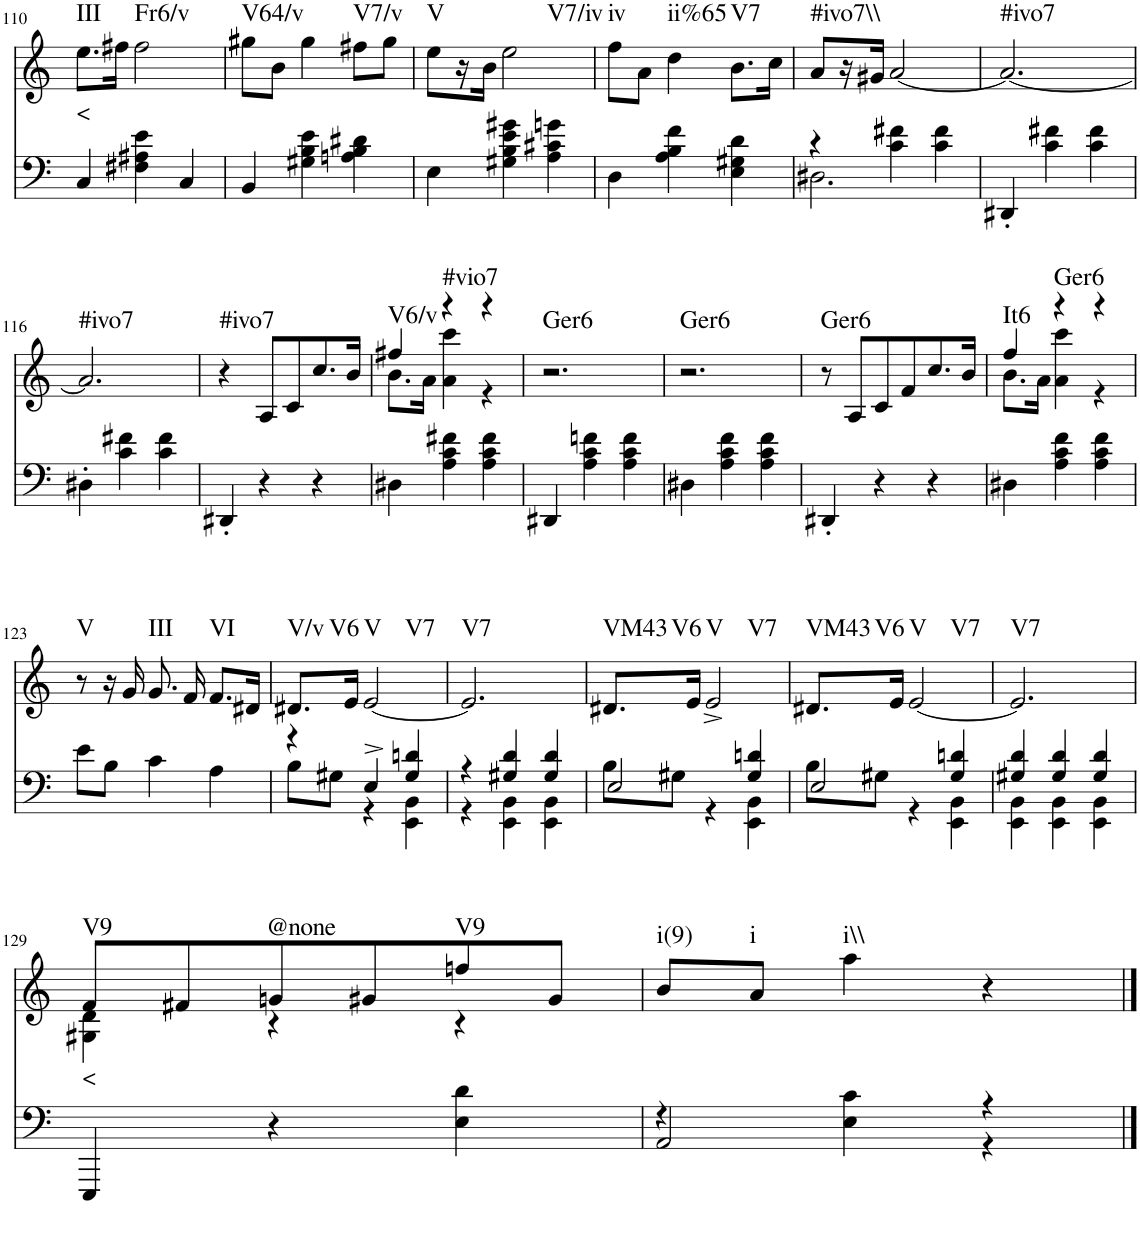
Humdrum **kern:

**kern	**kern	**text	**harte
*part2	*part1	*part1	*part1
*staff2	*staff1	*staff1	*
*I"piano	*I"piano	*	*
*I'Pno	*I'Pno	*	*
!!LO:PB:g=z
*clefF4	*clefG2	*	*
*k[]	*k[]	*	*
*M3/4	*M3/4	*	*
=110	=110	=110	=110
!	!	!LO:LY:b	!LO:H:kt=III
4C/	8.ee\L	<	N
.	16ff#X\Jk	.	.
!	!	!	!LO:H:kt=Fr6/v
4F#X\ 4A#X\ 4e\	2ff#\	.	N
4C/	.	.	.
=111	=111	=111	=111
!	!	!	!LO:H:kt=V64/v
4BB/	8gg#X\L	.	N
.	8b\J	.	.
4G#X\ 4B\ 4e\	4gg#\	.	.
!	!	!	!LO:H:kt=V7/v
4An\ 4B\ 4d#X\	8ff#X\L	.	N
.	8gg#\J	.	.
=112	=112	=112	=112
!	!	!	!LO:H:kt=V
4E\	8ee\L	.	N
.	16r	.	.
.	16b\JJ	.	.
!	!	!	!LO:H:kt=V7/iv
4G#X\ 4B\ 4e\ 4g#X\	2ee\	.	N
4A\ 4c#X\ 4gn\	.	.	.
=113	=113	=113	=113
!	!	!	!LO:H:kt=iv
4D\	8ff\L	.	N
.	8a\J	.	.
!	!	!	!LO:H:kt=ii%65
4A\ 4B\ 4f\	4dd\	.	N
!	!	!	!LO:H:kt=V7
4E\ 4G#X\ 4d\	8.b\L	.	N
.	16cc\Jk	.	.
=114	=114	=114	=114
*^	*	*	*
!	!	!	!	!LO:H:kt=#ivo7\\
4r	2.D#X\	8a/L	.	N
.	.	16r	.	.
.	.	16g#X/JJ	.	.
4c\ 4f#X\	.	[2a/	.	.
4c\ 4f#\	.	.	.	.
*v	*v	*	*	*
=115	=115	=115	=115
!	!	!	!LO:H:kt=#ivo7
4DD#X'/	2.a/_	.	N
4c\ 4f#X\	.	.	.
4c\ 4f#\	.	.	.
!!LO:LB:g=z
=116	=116	=116	=116
!	!	!	!LO:H:kt=#ivo7
4D#X'\	2.a/]	.	N
4c\ 4f#X\	.	.	.
4c\ 4f#\	.	.	.
=117	=117	=117	=117
!	!	!	!LO:H:kt=#ivo7
4DD#X'/	4r	.	N
4r	8A/L	.	.
.	8c/	.	.
4r	8.cc/	.	.
.	16b/Jk	.	.
=118	=118	=118	=118
*	*^	*	*
!	!	!	!	!LO:H:kt=V6/v
4D#X\	4ff#X/	8.b\L	.	N
.	.	16a\Jk	.	.
!	!	!	!	!LO:H:kt=#vio7
4A\ 4c\ 4f#X\	4r	4a\ 4ccc\	.	N
4A\ 4c\ 4f#\	4r	4r	.	.
=119	=119	=119	=119	=119
!	!	!	!	!LO:H:kt=Ger6
*	*v	*v	*	*
4DD#X/	2.r	.	N
4A\ 4c\ 4fn\	.	.	.
4A\ 4c\ 4f\	.	.	.
=120	=120	=120	=120
!	!	!	!LO:H:kt=Ger6
4D#X\	2.r	.	N
4A\ 4c\ 4f\	.	.	.
4A\ 4c\ 4f\	.	.	.
=121	=121	=121	=121
!	!	!	!LO:H:kt=Ger6
4DD#X'/	8r	.	N
.	8A/L	.	.
4r	8c/	.	.
.	8f/	.	.
4r	8.cc/	.	.
.	16b/Jk	.	.
=122	=122	=122	=122
*	*^	*	*
!	!	!	!	!LO:H:kt=It6
4D#X\	4ff/	8.b\L	.	N
.	.	16a\Jk	.	.
!	!	!	!	!LO:H:kt=Ger6
4A\ 4c\ 4f\	4r	4a\ 4ccc\	.	N
4A\ 4c\ 4f\	4r	4r	.	.
!!LO:LB:g=z
=123	=123	=123	=123	=123
!	!	!	!	!LO:H:kt=V
*	*v	*v	*	*
8e\L	8r	.	N
8B\J	16r	.	.
.	16g/	.	.
!	!	!	!LO:H:kt=III
4c\	8.g/	.	N
.	16f/	.	.
!	!	!	!LO:H:kt=VI
4A\	8.f/L	.	N
.	16d#X/Jk	.	.
=124	=124	=124	=124
*^	*	*	*
!	!	!	!	!LO:H:n=1:kt=V/v
!	!	!	!	!LO:H:n=2:kt=V6
4r	8B\L	8.d#X/L	.	N N
.	8G#X\J	.	.	.
.	.	16e/Jk	.	.
!	!	!	!	!LO:H:n=1:kt=V
!	!	!	!	!LO:H:n=2:kt=V7
4E^/	4r	[2e/	.	N N
4G#/ 4dn/	4EE\ 4BB\	.	.	.
=125	=125	=125	=125	=125
!	!	!	!	!LO:H:kt=V7
4r	4r	2.e/]	.	N
4G#X/ 4d/	4EE\ 4BB\	.	.	.
4G#/ 4d/	4EE\ 4BB\	.	.	.
=126	=126	=126	=126	=126
!	!	!	!	!LO:H:n=1:kt=VM43
!	!	!	!	!LO:H:n=2:kt=V6
2E/	8B\L	8.d#X/L	.	N N
.	8G#X\J	.	.	.
.	.	16e/Jk	.	.
!	!	!	!	!LO:H:n=1:kt=V
!	!	!	!	!LO:H:n=2:kt=V7
.	4r	2e^/	.	N N
4G#/ 4dn/	4EE\ 4BB\	.	.	.
=127	=127	=127	=127	=127
!	!	!	!	!LO:H:n=1:kt=VM43
!	!	!	!	!LO:H:n=2:kt=V6
2E/	8B\L	8.d#X/L	.	N N
.	8G#X\J	.	.	.
.	.	16e/Jk	.	.
!	!	!	!	!LO:H:n=1:kt=V
!	!	!	!	!LO:H:n=2:kt=V7
.	4r	[2e/	.	N N
4G#/ 4dn/	4EE\ 4BB\	.	.	.
=128	=128	=128	=128	=128
!	!	!	!	!LO:H:kt=V7
4G#X/ 4d/	4EE\ 4BB\	2.e/]	.	N
4G#/ 4d/	4EE\ 4BB\	.	.	.
4G#/ 4d/	4EE\ 4BB\	.	.	.
!!LO:LB:g=z
=129	=129	=129	=129	=129
*	*	*^	*	*
!	!	!	!	!LO:LY:b	!LO:H:kt=V9
*v	*v	*	*	*	*
4EEE/	8f/L	4G#X\ 4d\	<	N
.	8f#X/	.	.	.
!	!	!	!	!LO:H:kt=@none
4r	8gn/	4r	.	N
.	8g#X/	.	.	.
!	!	!	!	!LO:H:kt=V9
4E\ 4d\	8ffn/	4r	.	N
.	8g#/J	.	.	.
*	*v	*v	*	*
=130	=130	=130	=130
*^	*	*	*
!	!	!	!	!LO:H:kt=i(9)
4r	2AA/	8b/L	.	N
!	!	!	!	!LO:H:kt=i
.	.	8a/J	.	N
!	!	!	!	!LO:H:kt=i\\
4E\ 4c\	.	4aa\	.	N
4r	4r	4r	.	.
*v	*v	*	*	*
==	==	==	==
*-	*-	*-	*-
